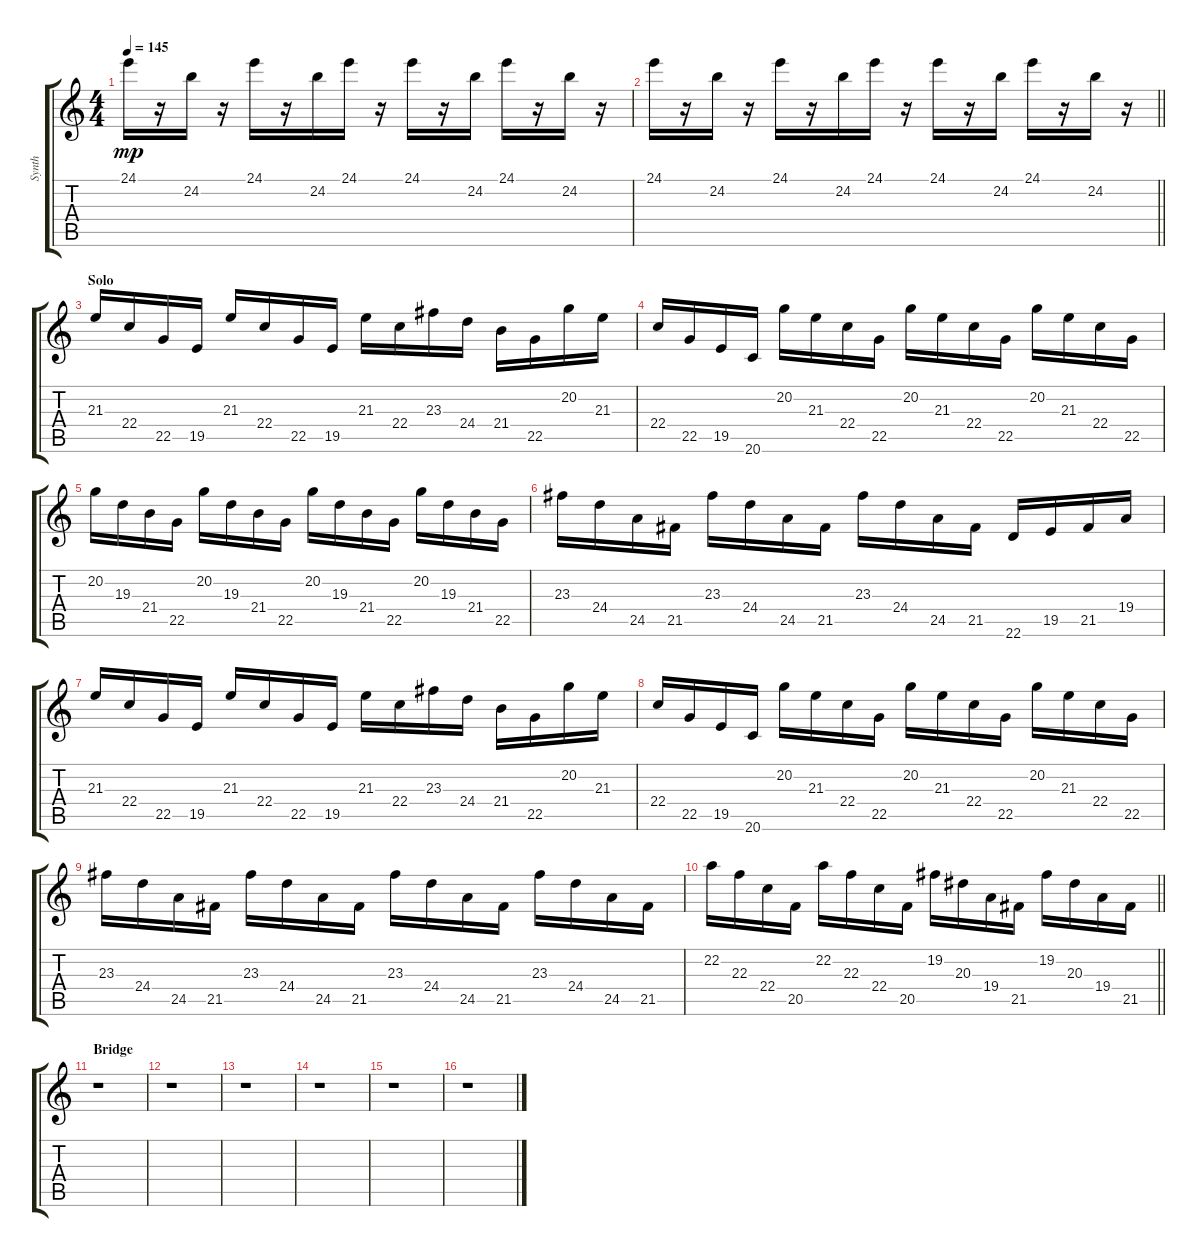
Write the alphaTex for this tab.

\track ("Synth" "Synth") {instrument lead8bassandlead}
\staff {score tabs}
\tuning (E4 B3 G3 D3 A2 E2) {hide}
\ts (4 4)
\tempo 145
\clef g2
\ks c
24.1.16{dy mp} r.16 24.2.16 r.16 24.1.16 r.16 24.2.16 24.1.16 r.16 24.1.16 r.16 24.2.16 24.1.16 r.16 24.2.16 r.16 |
\barLineRight lightlight
24.1.16 r.16 24.2.16 r.16 24.1.16 r.16 24.2.16 24.1.16 r.16 24.1.16 r.16 24.2.16 24.1.16 r.16 24.2.16 r.16 |
\section ("" "Solo")
21.3.16 22.4.16 22.5.16 19.5.16 21.3.16 22.4.16 22.5.16 19.5.16 21.3.16 22.4.16 23.3.16 24.4.16 21.4.16 22.5.16 20.2.16 21.3.16 |
22.4.16 22.5.16 19.5.16 20.6.16 20.2.16 21.3.16 22.4.16 22.5.16 20.2.16 21.3.16 22.4.16 22.5.16 20.2.16 21.3.16 22.4.16 22.5.16 |
20.2.16 19.3.16 21.4.16 22.5.16 20.2.16 19.3.16 21.4.16 22.5.16 20.2.16 19.3.16 21.4.16 22.5.16 20.2.16 19.3.16 21.4.16 22.5.16 |
23.3.16 24.4.16 24.5.16 21.5.16 23.3.16 24.4.16 24.5.16 21.5.16 23.3.16 24.4.16 24.5.16 21.5.16 22.6.16 19.5.16 21.5.16 19.4.16 |
21.3.16 22.4.16 22.5.16 19.5.16 21.3.16 22.4.16 22.5.16 19.5.16 21.3.16 22.4.16 23.3.16 24.4.16 21.4.16 22.5.16 20.2.16 21.3.16 |
22.4.16 22.5.16 19.5.16 20.6.16 20.2.16 21.3.16 22.4.16 22.5.16 20.2.16 21.3.16 22.4.16 22.5.16 20.2.16 21.3.16 22.4.16 22.5.16 |
23.3.16 24.4.16 24.5.16 21.5.16 23.3.16 24.4.16 24.5.16 21.5.16 23.3.16 24.4.16 24.5.16 21.5.16 23.3.16 24.4.16 24.5.16 21.5.16 |
\barLineRight lightlight
22.2.16 22.3.16 22.4.16 20.5.16 22.2.16 22.3.16 22.4.16 20.5.16 19.2.16 20.3.16 19.4.16 21.5.16 19.2.16 20.3.16 19.4.16 21.5.16 |
\section ("" "Bridge")
r.1 |
r.1 |
r.1 |
r.1 |
r.1 |
r.1
